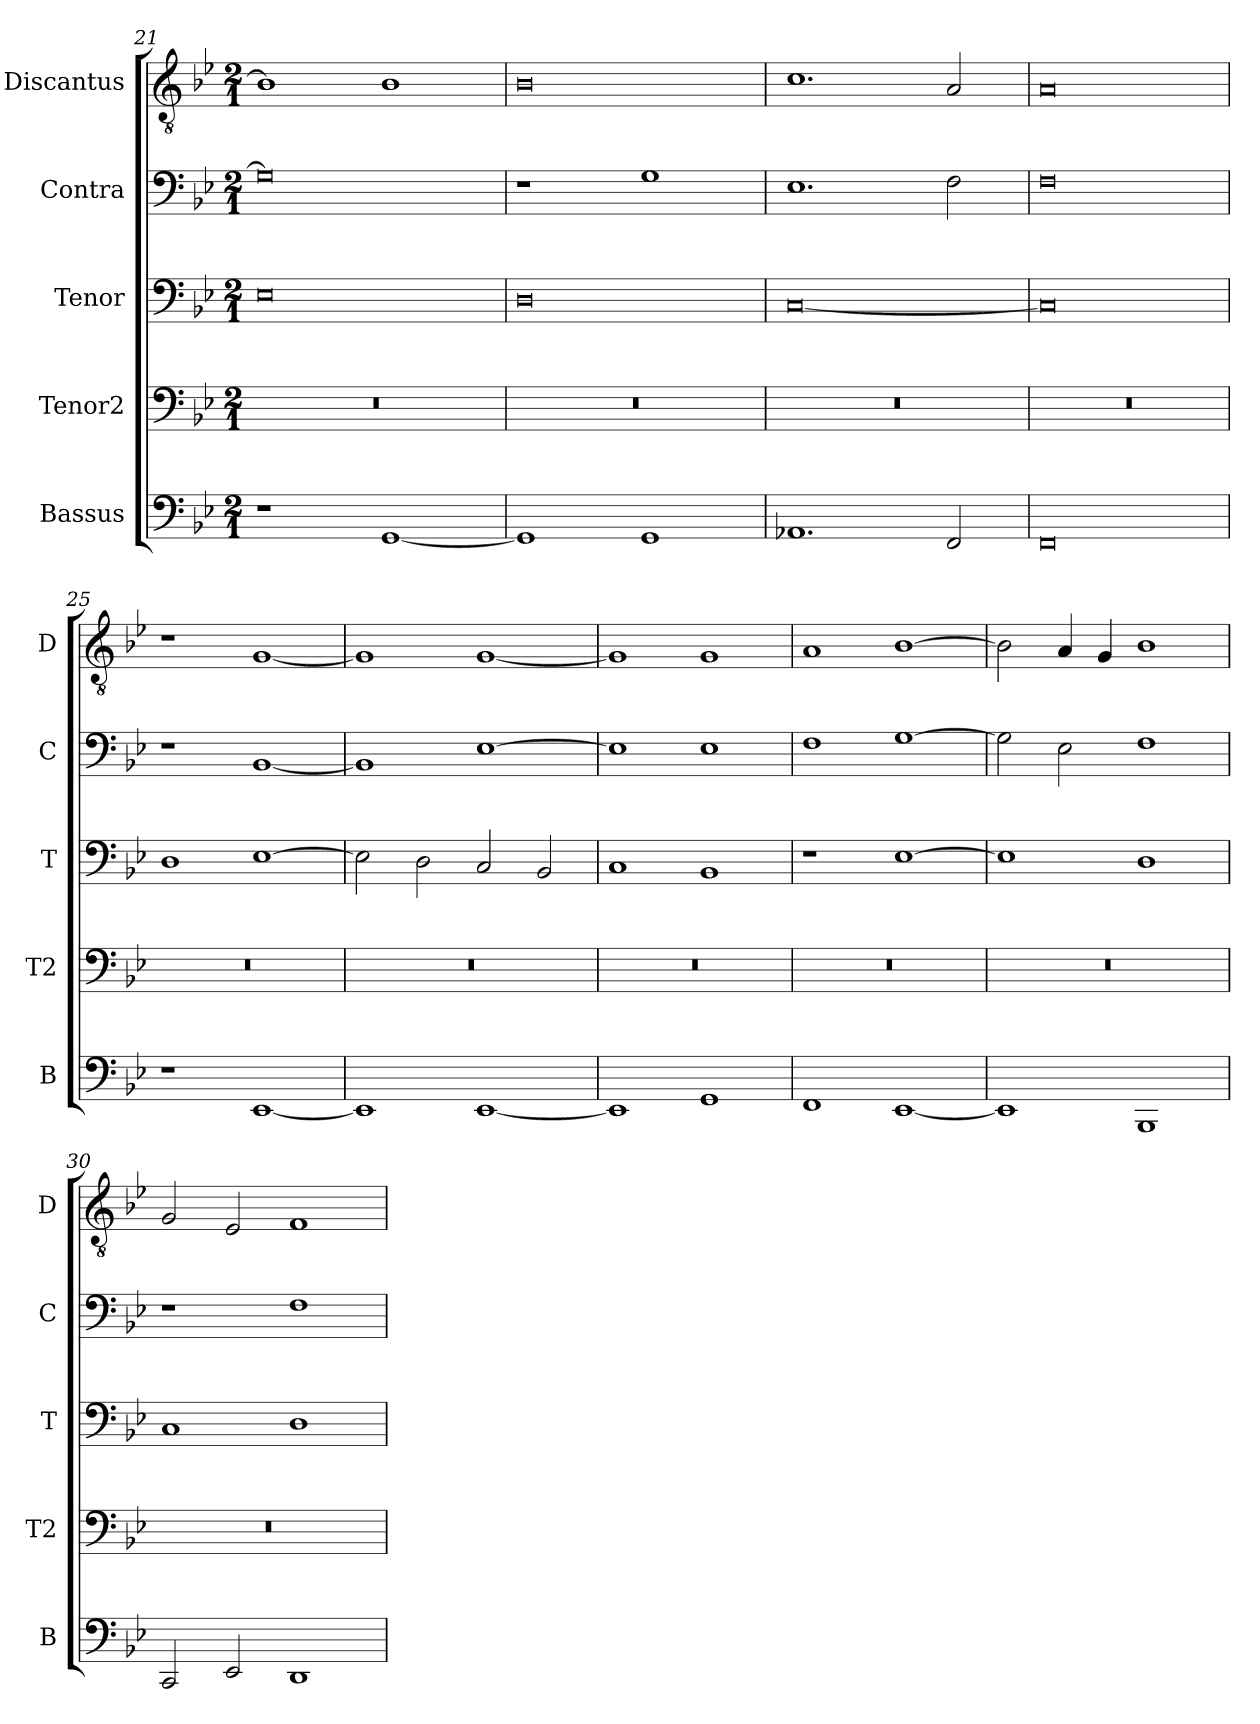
**kern	**kern	**kern	**kern	**kern
*part5	*part4	*part3	*part2	*part1
*staff5	*staff4	*staff3	*staff2	*staff1
*I"Bassus	*I"Tenor2	*I"Tenor	*I"Contra	*I"Discantus
*I'B	*I'T2	*I'T	*I'C	*I'D
*clefF4	*clefF4	*clefF4	*clefF4	*clefGv2
*k[b-e-]	*k[b-e-]	*k[b-e-]	*k[b-e-]	*k[b-e-]
*M2/1	*M2/1	*M2/1	*M2/1	*M2/1
=21	=21	=21	=21	=21
1r	0r	0E-	0G]	1B-]
[1GG	.	.	.	1B-
=22	=22	=22	=22	=22
1GG]	0r	0D	1r	0B-
1GG	.	.	1G	.
=23	=23	=23	=23	=23
1.AA-X	0r	[0C	1.E-	1.c
2FF/	.	.	2F\	2A/
=24	=24	=24	=24	=24
0FF	0r	0C]	0F	0A
=25	=25	=25	=25	=25
1r	0r	1D	1r	1r
[1EE-	.	[1E-	[1BB-	[1G
=26	=26	=26	=26	=26
1EE-]	0r	2E-\]	1BB-]	1G]
.	.	2D\	.	.
[1EE-	.	2C/	[1E-	[1G
.	.	2BB-/	.	.
=27	=27	=27	=27	=27
1EE-]	0r	1C	1E-]	1G]
1GG	.	1BB-	1E-	1G
=28	=28	=28	=28	=28
1FF	0r	1r	1F	1A
[1EE-	.	[1E-	[1G	[1B-
=29	=29	=29	=29	=29
1EE-]	0r	1E-]	2G\]	2B-\]
.	.	.	2E-\	4A/
.	.	.	.	4G/
1BBB-	.	1D	1F	1B-
=30	=30	=30	=30	=30
2CC/	0r	1C	1r	2G/
2EE-/	.	.	.	2E-/
1DD	.	1D	1F	1F
=	=	=	=	=
*-	*-	*-	*-	*-
